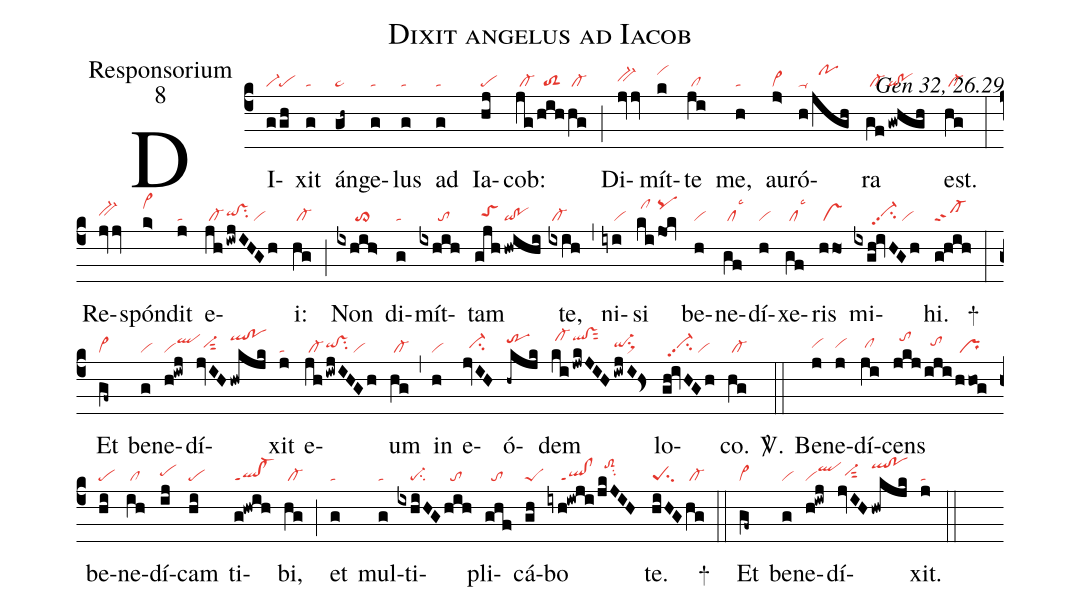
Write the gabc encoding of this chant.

name:Dixit angelus ad Iacob;
office-part:Responsorium;
mode:8;
commentary:Gen 32, 26.29;
nabc-lines:1;
%%
(c4)
DI(g|vi-|gh|pe)xit(g|ta) án(gh~|pe~)ge(g|ta)lus(g|ta) ad(g|ta) Ia(hj|pe)cob:(jg|/cl-|/hih|//toS2|hg|/cl-) (;)
Di(jvjv|bv-hh)mít(k|vihk)te(ji|/cl) me,(h|ta) au(j>|vi>)ró(h|ta-|/jgh|//pohk)ra(gf|/cl-|!gwhgh|qi!po) est.(hg|/cl-) (:)
Re(jvjv|bv-hh)spón(k>|vi>hk)dit(j|ta) e(jh|/cl-|!iwjIHGh|qihh!vshhsu2/vi)i:(hg|/cl-) (;)
Non(ixhih>|//////to>) di(g|ta)mít(ixhih|//////to)tam(gjh|//toShh|/hwihi|qi!po) te,(ixih|/cl-) (,)
ni(iyi|////vi)si(ki|/clhk|/jOk|pqhk) be(h|vi)ne(gf|/cllsc3)dí(h|vi)xe(gf|/cllsc3)ris(hho|/vs) mi(ixgh!ivHGh|//////vi-hhpp2su2/vi)hi.(g!hih|sf-) +(:)
Et(gf~|cl~) be(g|vi)ne(h!iwj|viqlhj)dí(jvIH|//vi-hhsut2|/hwkjk|qlhk!pohk)xit(j|ta) e(jh|/cl-|!iwjIHGh|qihh!vshhsu2/vi)um(hg|/cl-) (,)
in(h|vi) e(jvIH|//ci-hh)ó(-hkjk|trhj)dem(ki|/cl-hk|!jwkJIH|qlhk!vshksut2|/iwjI!Hs>|qi-hhsu1sux1) lo(gh!ivHGh|//vi-hhpp2su2/vi)co.(hg|/cl-) <sp>V/</sp>.(::)
Be(j|vihh)ne(j|vihh)dí(ji|/clhh)cens(jkj|//tohk|/iji|//tohi|/hhog|/pr) be(hi|pe)ne(ih|/cl)dí(ij|pehh)cam(hi|pe) ti(g!hwih|ql!cl-ppt1)bi,(hg|/cl-) (;)
et(g|ta) mul(g|ta)ti(ixhiHG|////pe-su2|hih|//to)pli(ghf|//to)cá(gh|peS)bo(iyh!iwji|////ql!clppt1|/jkJIH|//toS2hksu2) te.(hiHG|peSsu2|hg|/cl-) +(::)
Et(gf~|cl~) be(g|vi)ne(h!iwj|viqlhj)dí(jvIH|//vi-hhsut2|/hwkjk|qlhk!pohk)xit.(j|ta) (::)
